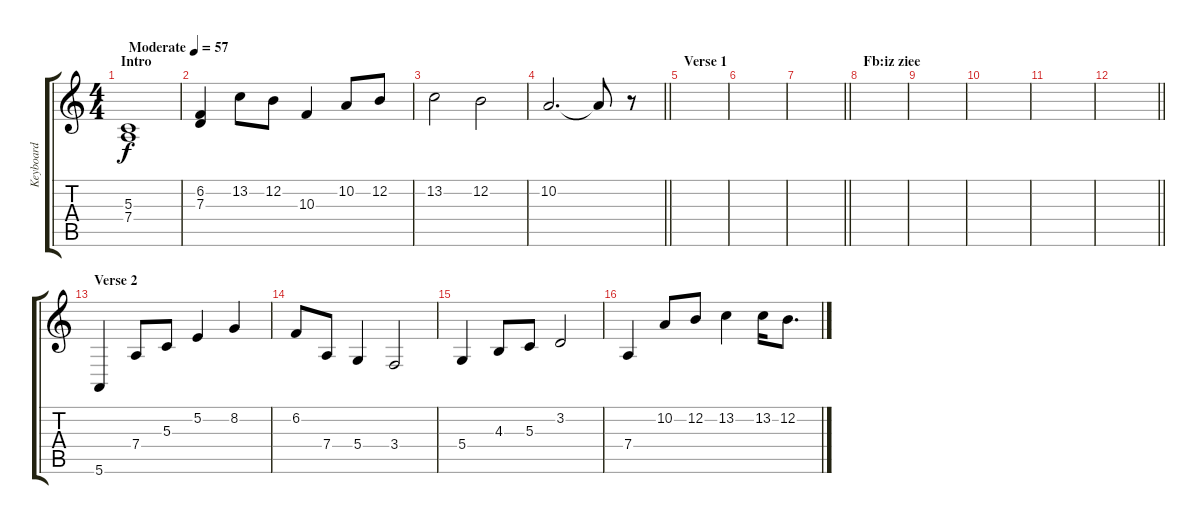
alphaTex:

\track ("Keyboard" "Keyboard") {instrument stringensemble1}
\staff {score tabs}
\tuning (E4 B3 G3 D3 A2 E2) {hide}
\ts (4 4)
\section ("" "Intro")
\tempo (57 "Moderate")
\clef g2
\ks c
(5.3 7.4).1{dy f instrument stringensemble1} |
(6.2 7.3).4 13.2.8 12.2.8 10.3.4 10.2.8 12.2.8 |
13.2.2 12.2.2 |
\barLineRight lightlight
10.2.2{d} 10.2{t}.8 r.8 |
\section ("" "Verse 1")
|
|
\barLineRight lightlight
|
\section ("" "Fb:iz ziee")
|
|
|
|
\barLineRight lightlight
|
\section ("" "Verse 2")
5.6.4 7.4.8 5.3.8 5.2.4 8.2.4 |
6.2.8 7.4.8 5.4.4 3.4.2 |
5.4.4 4.3.8 5.3.8 3.2.2 |
7.4.4 10.2.8 12.2.8 13.2.4 13.2.16 12.2.8{d}
